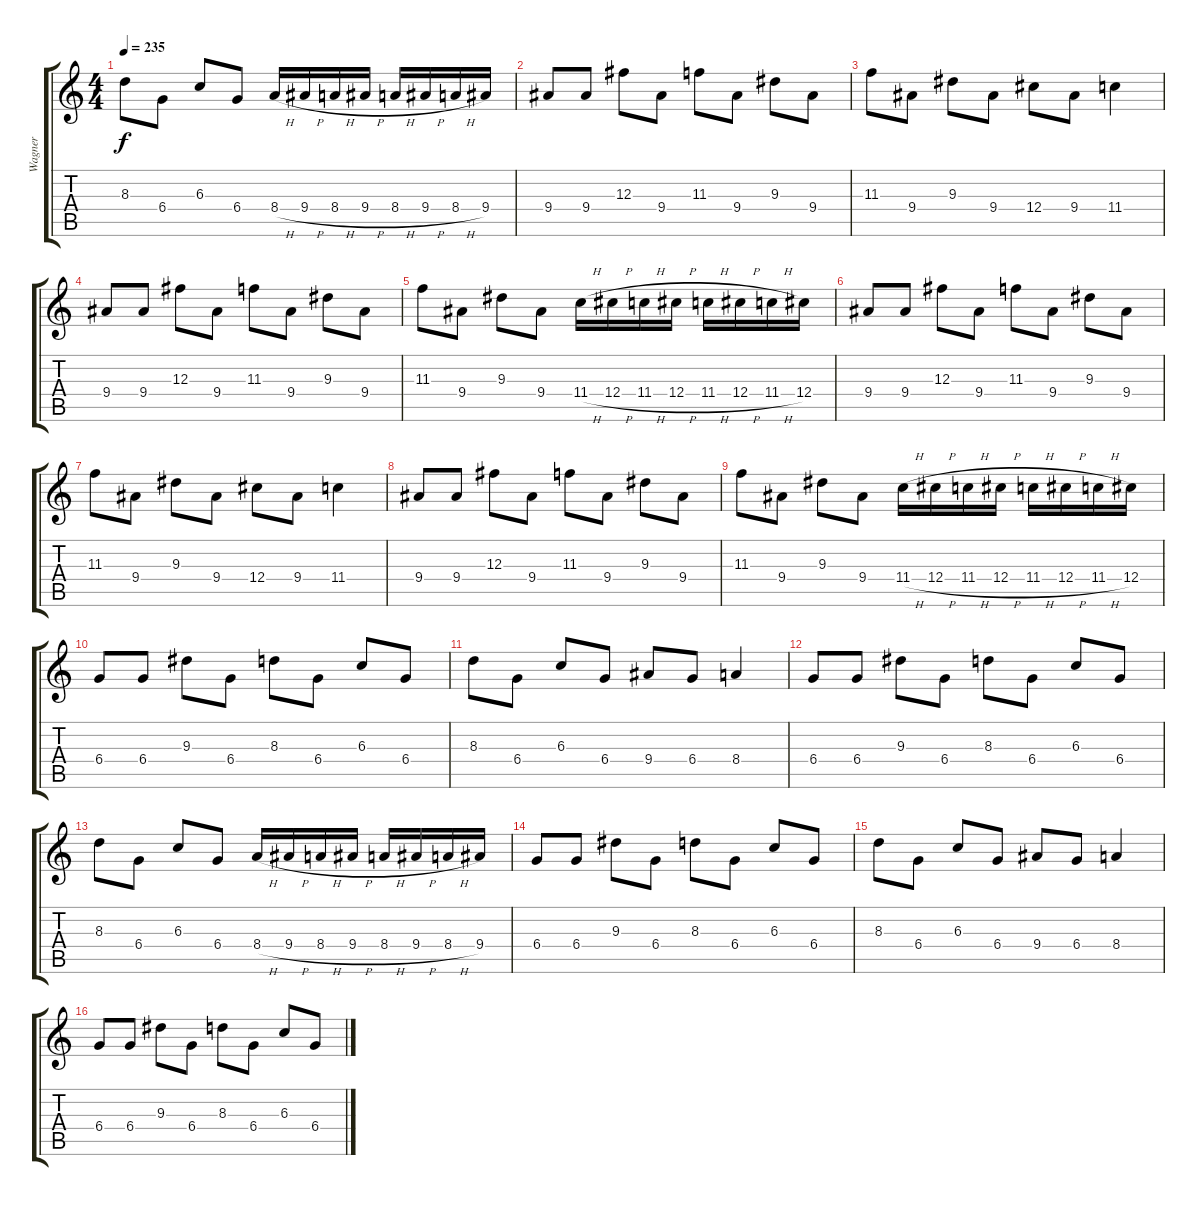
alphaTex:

\track ("Wagner" "Wagner") {instrument distortionguitar}
\staff {score tabs}
\tuning (Eb4 Bb3 Gb3 Db3 Ab2 Eb2) {hide}
\ts (4 4)
\tempo 235
\clef g2
\ks c
8.3.8{dy f} 6.4.8 6.3.8 6.4.8 8.4{h}.16 9.4{h}.16 8.4{h}.16 9.4{h}.16 8.4{h}.16 9.4{h}.16 8.4{h}.16 9.4.16 |
9.4.8 9.4.8 12.3.8 9.4.8 11.3.8 9.4.8 9.3.8 9.4.8 |
11.3.8 9.4.8 9.3.8 9.4.8 12.4.8 9.4.8 11.4.4 |
9.4.8 9.4.8 12.3.8 9.4.8 11.3.8 9.4.8 9.3.8 9.4.8 |
11.3.8 9.4.8 9.3.8 9.4.8 11.4{h}.16 12.4{h}.16 11.4{h}.16 12.4{h}.16 11.4{h}.16 12.4{h}.16 11.4{h}.16 12.4.16 |
9.4.8 9.4.8 12.3.8 9.4.8 11.3.8 9.4.8 9.3.8 9.4.8 |
11.3.8 9.4.8 9.3.8 9.4.8 12.4.8 9.4.8 11.4.4 |
9.4.8 9.4.8 12.3.8 9.4.8 11.3.8 9.4.8 9.3.8 9.4.8 |
11.3.8 9.4.8 9.3.8 9.4.8 11.4{h}.16 12.4{h}.16 11.4{h}.16 12.4{h}.16 11.4{h}.16 12.4{h}.16 11.4{h}.16 12.4.16 |
6.4.8 6.4.8 9.3.8 6.4.8 8.3.8 6.4.8 6.3.8 6.4.8 |
8.3.8 6.4.8 6.3.8 6.4.8 9.4.8 6.4.8 8.4.4 |
6.4.8 6.4.8 9.3.8 6.4.8 8.3.8 6.4.8 6.3.8 6.4.8 |
8.3.8 6.4.8 6.3.8 6.4.8 8.4{h}.16 9.4{h}.16 8.4{h}.16 9.4{h}.16 8.4{h}.16 9.4{h}.16 8.4{h}.16 9.4.16 |
6.4.8 6.4.8 9.3.8 6.4.8 8.3.8 6.4.8 6.3.8 6.4.8 |
8.3.8 6.4.8 6.3.8 6.4.8 9.4.8 6.4.8 8.4.4 |
6.4.8 6.4.8 9.3.8 6.4.8 8.3.8 6.4.8 6.3.8 6.4.8
